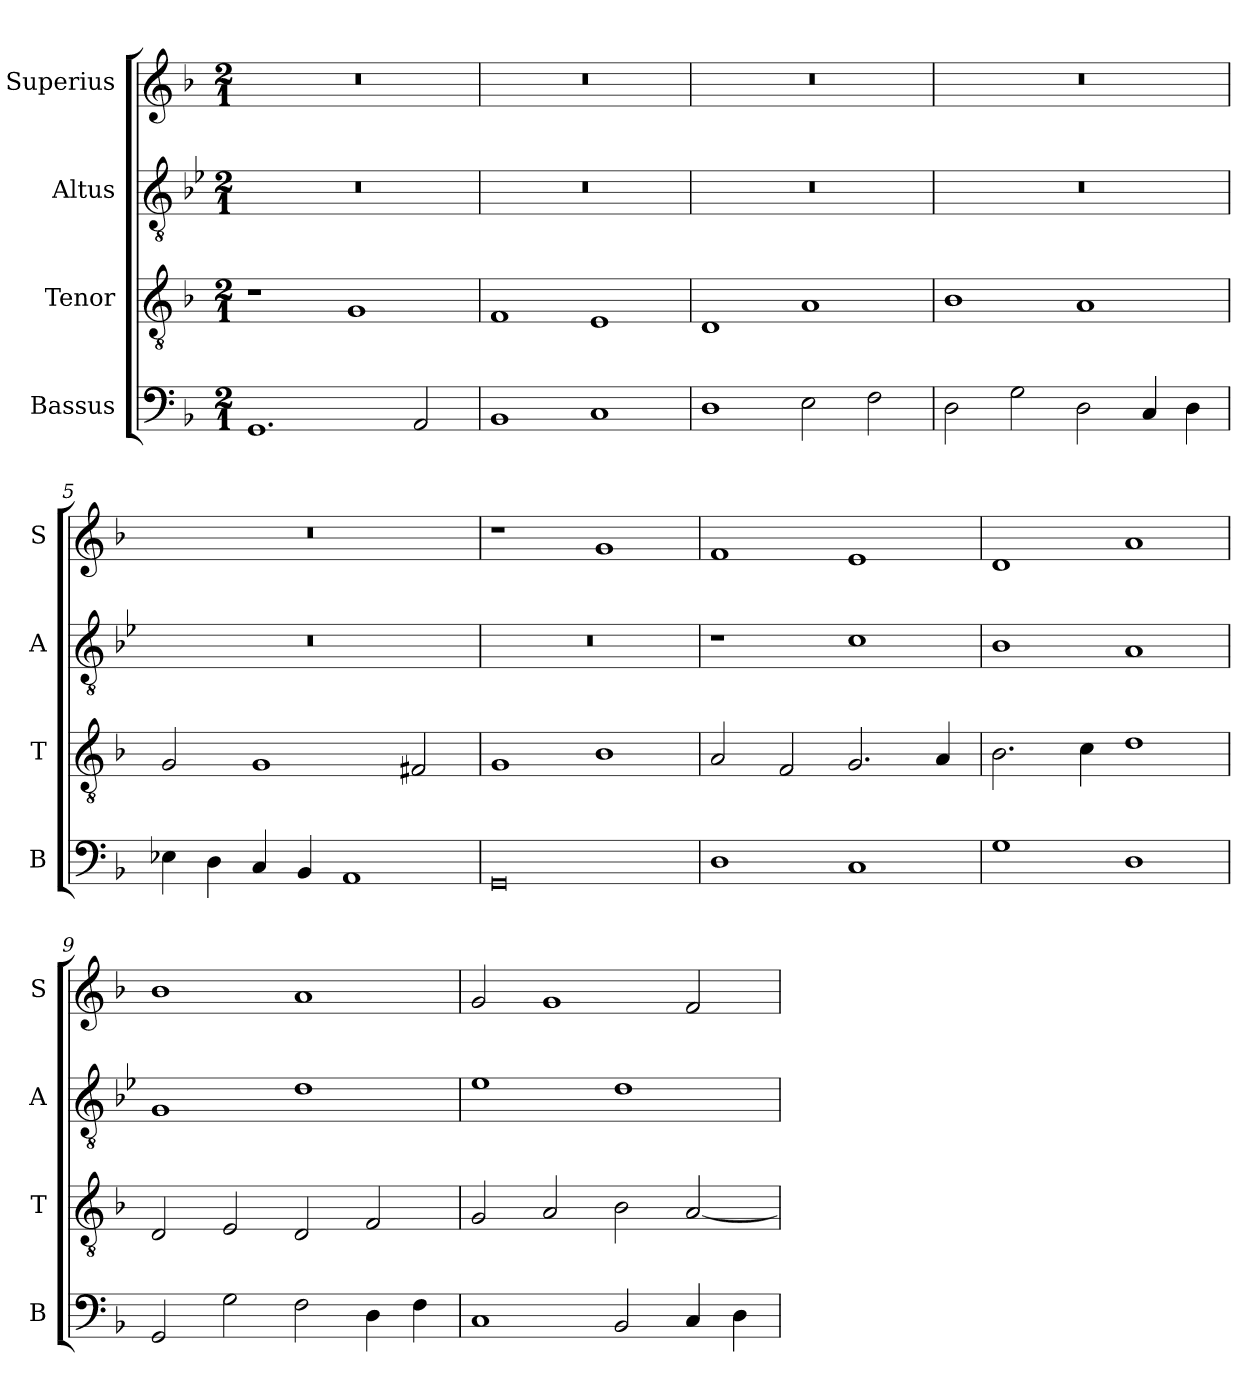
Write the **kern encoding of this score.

**kern	**kern	**kern	**kern
*part4	*part3	*part2	*part1
*staff4	*staff3	*staff2	*staff1
*I"Bassus	*I"Tenor	*I"Altus	*I"Superius
*I'B	*I'T	*I'A	*I'S
*clefF4	*clefGv2	*clefGv2	*clefG2
*k[b-]	*k[b-]	*k[b-e-]	*k[b-]
*M2/1	*M2/1	*M2/1	*M2/1
=1	=1	=1	=1
1.GG	1r	0r	0r
.	1G	.	.
2AA/	.	.	.
=2	=2	=2	=2
1BB-	1F	0r	0r
1C	1E	.	.
=3	=3	=3	=3
1D	1D	0r	0r
2E\	1A	.	.
2F\	.	.	.
=4	=4	=4	=4
2D\	1B-	0r	0r
2G\	.	.	.
2D\	1A	.	.
4C/	.	.	.
4D\	.	.	.
=5	=5	=5	=5
4E-X\	2G/	0r	0r
4D\	.	.	.
4C/	1G	.	.
4BB-/	.	.	.
1AA	.	.	.
.	2F#X/	.	.
=6	=6	=6	=6
0GG	1G	0r	1r
.	1B-	.	1g
=7	=7	=7	=7
1D	2A/	1r	1f
.	2F/	.	.
1C	2.G/	1c	1e
.	4A/	.	.
=8	=8	=8	=8
1G	2.B-\	1B-	1d
.	4c\	.	.
1D	1d	1A	1a
=9	=9	=9	=9
2GG/	2D/	1G	1b-
2G\	2E/	.	.
2F\	2D/	1d	1a
4D\	2F/	.	.
4F\	.	.	.
=10	=10	=10	=10
1C	2G/	1e-	2g/
.	2A/	.	1g
2BB-/	2B-\	1d	.
4C/	[2A/	.	2f/
4D\	.	.	.
=	=	=	=
*-	*-	*-	*-
